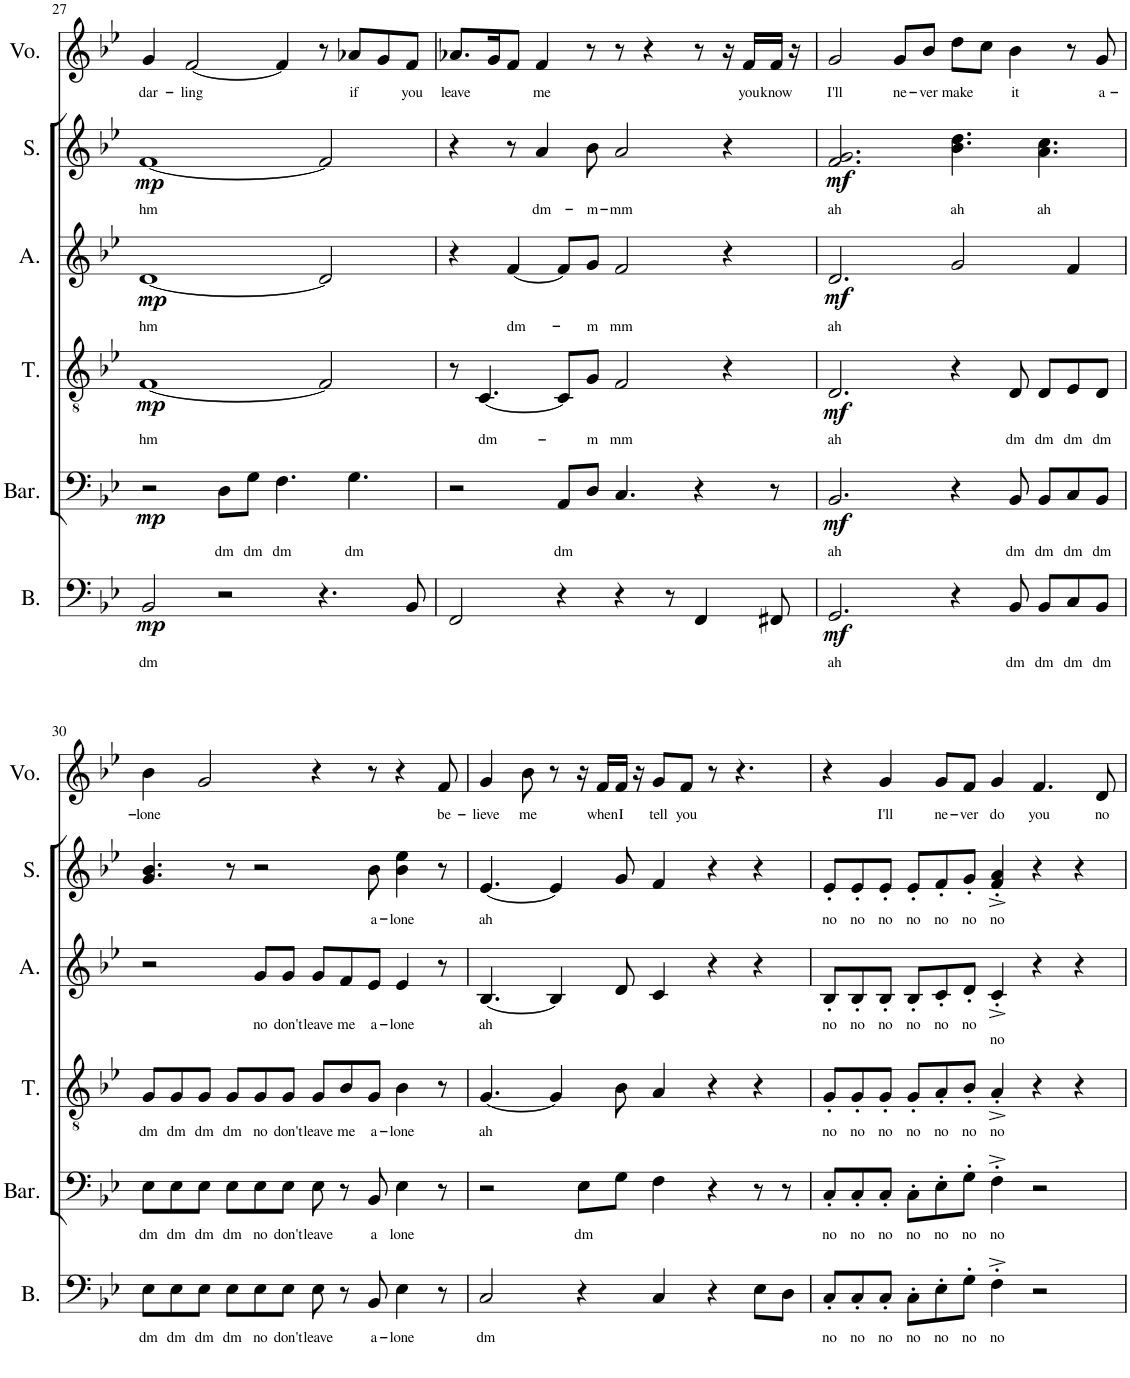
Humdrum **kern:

**kern	**text	**dynam	**kern	**text	**dynam	**kern	**text	**dynam	**kern	**text	**dynam	**kern	**text	**dynam	**kern	**text
*part6	*part6	*part6	*part5	*part5	*part5	*part4	*part4	*part4	*part3	*part3	*part3	*part2	*part2	*part2	*part1	*part1
*staff6	*staff6	*staff6	*staff5	*staff5	*staff5	*staff4	*staff4	*staff4	*staff3	*staff3	*staff3	*staff2	*staff2	*staff2	*staff1	*staff1
*I"Bass	*	*	*I"Baritone	*	*	*I"Tenor	*	*	*I"Alto	*	*	*I"Soprano	*	*	*I"Voice	*
*I'B.	*	*	*I'Bar.	*	*	*I'T.	*	*	*I'A.	*	*	*I'S.	*	*	*I'Vo.	*
!!LO:PB:g=z
*clefF4	*	*	*clefF4	*	*	*clefGv2	*	*	*clefG2	*	*	*clefG2	*	*	*clefG2	*
*k[b-e-]	*	*	*k[b-e-]	*	*	*k[b-e-]	*	*	*k[b-e-]	*	*	*k[b-e-]	*	*	*k[b-e-]	*
*M12/8	*	*	*M12/8	*	*	*M12/8	*	*	*M12/8	*	*	*M12/8	*	*	*M12/8	*
=27	=27	=27	=27	=27	=27	=27	=27	=27	=27	=27	=27	=27	=27	=27	=27	=27
!	!LO:LY:b	!LO:DY:b	!	!	!LO:DY:b	!	!LO:LY:b	!LO:DY:b	!	!LO:LY:b	!LO:DY:b	!	!LO:LY:b	!LO:DY:b	!	!LO:LY:b
2BB-/	dm	mp	2r	.	mp	[1F	hm	mp	[1d	hm	mp	[1f	hm	mp	4g/	dar-
!	!	!	!	!	!	!	!	!	!	!	!	!	!	!	!	!LO:LY:b
.	.	.	.	.	.	.	.	.	.	.	.	.	.	.	[2f/	-ling
!	!	!	!	!LO:LY:b	!	!	!	!	!	!	!	!	!	!	!	!
2r	.	.	8D\L	dm	.	.	.	.	.	.	.	.	.	.	.	.
!	!	!	!	!LO:LY:b	!	!	!	!	!	!	!	!	!	!	!	!
.	.	.	8G\J	dm	.	.	.	.	.	.	.	.	.	.	.	.
!	!	!	!	!LO:LY:b	!	!	!	!	!	!	!	!	!	!	!	!
.	.	.	4.F\	dm	.	.	.	.	.	.	.	.	.	.	4f/]	.
4.r	.	.	.	.	.	2F/]	.	.	2d/]	.	.	2f/]	.	.	8r	.
!	!	!	!	!LO:LY:b	!	!	!	!	!	!	!	!	!	!	!	!LO:LY:b
.	.	.	4.G\	dm	.	.	.	.	.	.	.	.	.	.	8a-X/L	if
.	.	.	.	.	.	.	.	.	.	.	.	.	.	.	8g/	.
!	!	!	!	!	!	!	!	!	!	!	!	!	!	!	!	!LO:LY:b
8BB-/	.	.	.	.	.	.	.	.	.	.	.	.	.	.	8f/J	you
=28	=28	=28	=28	=28	=28	=28	=28	=28	=28	=28	=28	=28	=28	=28	=28	=28
!	!	!	!	!	!	!	!	!	!	!	!	!	!	!	!	!LO:LY:b
2FF/	.	.	2r	.	.	8r	.	.	4r	.	.	4r	.	.	8.a-X/L	leave
!	!	!	!	!	!	!	!LO:LY:b	!	!	!	!	!	!	!	!	!
.	.	.	.	.	.	[4.C/	dm-	.	.	.	.	.	.	.	.	.
.	.	.	.	.	.	.	.	.	.	.	.	.	.	.	16g/K	.
!	!	!	!	!	!	!	!	!	!	!LO:LY:b	!	!	!	!	!	!
.	.	.	.	.	.	.	.	.	[4f/	dm-	.	8r	.	.	8f/J	.
!	!	!	!	!	!	!	!	!	!	!	!	!	!LO:LY:b	!	!	!LO:LY:b
.	.	.	.	.	.	.	.	.	.	.	.	4a/	dm-	.	4f/	me
!	!	!	!	!LO:LY:b	!	!	!	!	!	!	!	!	!	!	!	!
4r	.	.	8AA/L	dm	.	8C/L]	.	.	8f/L]	.	.	.	.	.	.	.
!	!	!	!	!	!	!	!LO:LY:b	!	!	!LO:LY:b	!	!	!LO:LY:b	!	!	!
.	.	.	8D/J	.	.	8G/J	-m	.	8g/J	m	.	8b-\	-m-	.	8r	.
!	!	!	!	!	!	!	!LO:LY:b	!	!	!LO:LY:b	!	!	!LO:LY:b	!	!	!
4r	.	.	4.C/	.	.	2F/	mm	.	2f/	mm	.	2a/	-mm	.	8r	.
.	.	.	.	.	.	.	.	.	.	.	.	.	.	.	4r	.
8r	.	.	.	.	.	.	.	.	.	.	.	.	.	.	.	.
4FF/	.	.	4r	.	.	.	.	.	.	.	.	.	.	.	8r	.
.	.	.	.	.	.	4r	.	.	4r	.	.	4r	.	.	16r	.
!	!	!	!	!	!	!	!	!	!	!	!	!	!	!	!	!LO:LY:b
.	.	.	.	.	.	.	.	.	.	.	.	.	.	.	16f/LL	you
!	!	!	!	!	!	!	!	!	!	!	!	!	!	!	!	!LO:LY:b
8FF#X/	.	.	8r	.	.	.	.	.	.	.	.	.	.	.	16f/JJ	know
.	.	.	.	.	.	.	.	.	.	.	.	.	.	.	16r	.
=29	=29	=29	=29	=29	=29	=29	=29	=29	=29	=29	=29	=29	=29	=29	=29	=29
!	!LO:LY:b	!LO:DY:b	!	!LO:LY:b	!LO:DY:b	!	!LO:LY:b	!LO:DY:b	!	!LO:LY:b	!LO:DY:b	!	!LO:LY:b	!LO:DY:b	!	!LO:LY:b
2.GG/	ah	mf	2.BB-/	ah	mf	2.D/	ah	mf	2.d/	ah	mf	2.f/ 2.g/	ah	mf	2g/	I'll
!	!	!	!	!	!	!	!	!	!	!	!	!	!	!	!	!LO:LY:b
.	.	.	.	.	.	.	.	.	.	.	.	.	.	.	8g/L	ne-
!	!	!	!	!	!	!	!	!	!	!	!	!	!	!	!	!LO:LY:b
.	.	.	.	.	.	.	.	.	.	.	.	.	.	.	8b-/J	-ver
!	!	!	!	!	!	!	!	!	!	!	!	!	!LO:LY:b	!	!	!LO:LY:b
4r	.	.	4r	.	.	4r	.	.	2g/	.	.	4.b-\ 4.dd\	ah	.	8dd\L	make
.	.	.	.	.	.	.	.	.	.	.	.	.	.	.	8cc\J	.
!	!LO:LY:b	!	!	!LO:LY:b	!	!	!LO:LY:b	!	!	!	!	!	!	!	!	!LO:LY:b
8BB-/	dm	.	8BB-/	dm	.	8D/	dm	.	.	.	.	.	.	.	4b-\	it
!	!LO:LY:b	!	!	!LO:LY:b	!	!	!LO:LY:b	!	!	!	!	!	!LO:LY:b	!	!	!
8BB-/L	dm	.	8BB-/L	dm	.	8D/L	dm	.	.	.	.	4.a\ 4.cc\	ah	.	.	.
!	!LO:LY:b	!	!	!LO:LY:b	!	!	!LO:LY:b	!	!	!	!	!	!	!	!	!
8C/	dm	.	8C/	dm	.	8E-/	dm	.	4f/	.	.	.	.	.	8r	.
!	!LO:LY:b	!	!	!LO:LY:b	!	!	!LO:LY:b	!	!	!	!	!	!	!	!	!LO:LY:b
8BB-/J	dm	.	8BB-/J	dm	.	8D/J	dm	.	.	.	.	.	.	.	8g/	a-
!!LO:LB:g=z
=30	=30	=30	=30	=30	=30	=30	=30	=30	=30	=30	=30	=30	=30	=30	=30	=30
!	!LO:LY:b	!	!	!LO:LY:b	!	!	!LO:LY:b	!	!	!	!	!	!	!	!	!LO:LY:b
8E-\L	dm	.	8E-\L	dm	.	8G/L	dm	.	2r	.	.	4.g/ 4.b-/	.	.	4b-\	-lone
!	!LO:LY:b	!	!	!LO:LY:b	!	!	!LO:LY:b	!	!	!	!	!	!	!	!	!
8E-\	dm	.	8E-\	dm	.	8G/	dm	.	.	.	.	.	.	.	.	.
!	!LO:LY:b	!	!	!LO:LY:b	!	!	!LO:LY:b	!	!	!	!	!	!	!	!	!
8E-\J	dm	.	8E-\J	dm	.	8G/J	dm	.	.	.	.	.	.	.	2g/	.
!	!LO:LY:b	!	!	!LO:LY:b	!	!	!LO:LY:b	!	!	!	!	!	!	!	!	!
8E-\L	dm	.	8E-\L	dm	.	8G/L	dm	.	.	.	.	8r	.	.	.	.
!	!LO:LY:b	!	!	!LO:LY:b	!	!	!LO:LY:b	!	!	!LO:LY:b	!	!	!	!	!	!
8E-\	no	.	8E-\	no	.	8G/	no	.	8g/L	no	.	2r	.	.	.	.
!	!LO:LY:b	!	!	!LO:LY:b	!	!	!LO:LY:b	!	!	!LO:LY:b	!	!	!	!	!	!
8E-\J	don't	.	8E-\J	don't	.	8G/J	don't	.	8g/J	don't	.	.	.	.	.	.
!	!LO:LY:b	!	!	!LO:LY:b	!	!	!LO:LY:b	!	!	!LO:LY:b	!	!	!	!	!	!
8E-\	leave	.	8E-\	leave	.	8G/L	leave	.	8g/L	leave	.	.	.	.	4r	.
!	!	!	!	!	!	!	!LO:LY:b	!	!	!LO:LY:b	!	!	!	!	!	!
8r	.	.	8r	.	.	8B-/	me	.	8f/	me	.	.	.	.	.	.
!	!LO:LY:b	!	!	!LO:LY:b	!	!	!LO:LY:b	!	!	!LO:LY:b	!	!	!LO:LY:b	!	!	!
8BB-/	a-	.	8BB-/	a	.	8G/J	a-	.	8e-/J	a-	.	8b-\	a-	.	8r	.
!	!LO:LY:b	!	!	!LO:LY:b	!	!	!LO:LY:b	!	!	!LO:LY:b	!	!	!LO:LY:b	!	!	!
4E-\	-lone	.	4E-\	lone	.	4B-\	-lone	.	4e-/	-lone	.	4b-\ 4ee-\	-lone	.	4r	.
!	!	!	!	!	!	!	!	!	!	!	!	!	!	!	!	!LO:LY:b
8r	.	.	8r	.	.	8r	.	.	8r	.	.	8r	.	.	8f/	be-
=31	=31	=31	=31	=31	=31	=31	=31	=31	=31	=31	=31	=31	=31	=31	=31	=31
!	!LO:LY:b	!	!	!	!	!	!LO:LY:b	!	!	!LO:LY:b	!	!	!LO:LY:b	!	!	!LO:LY:b
2C/	dm	.	2r	.	.	[4.G/	ah	.	[4.B-/	ah	.	[4.e-/	ah	.	4g/	-lieve
!	!	!	!	!	!	!	!	!	!	!	!	!	!	!	!	!LO:LY:b
.	.	.	.	.	.	.	.	.	.	.	.	.	.	.	8b-\	me
.	.	.	.	.	.	4G/]	.	.	4B-/]	.	.	4e-/]	.	.	8r	.
!	!	!	!	!LO:LY:b	!	!	!	!	!	!	!	!	!	!	!	!
4r	.	.	8E-\L	dm	.	.	.	.	.	.	.	.	.	.	16r	.
!	!	!	!	!	!	!	!	!	!	!	!	!	!	!	!	!LO:LY:b
.	.	.	.	.	.	.	.	.	.	.	.	.	.	.	16f/LL	when
!	!	!	!	!	!	!	!	!	!	!	!	!	!	!	!	!LO:LY:b
.	.	.	8G\J	.	.	8B-\	.	.	8d/	.	.	8g/	.	.	16f/JJ	I
.	.	.	.	.	.	.	.	.	.	.	.	.	.	.	16r	.
!	!	!	!	!	!	!	!	!	!	!	!	!	!	!	!	!LO:LY:b
4C/	.	.	4F\	.	.	4A/	.	.	4c/	.	.	4f/	.	.	8g/L	tell
!	!	!	!	!	!	!	!	!	!	!	!	!	!	!	!	!LO:LY:b
.	.	.	.	.	.	.	.	.	.	.	.	.	.	.	8f/J	you
4r	.	.	4r	.	.	4r	.	.	4r	.	.	4r	.	.	8r	.
.	.	.	.	.	.	.	.	.	.	.	.	.	.	.	4.r	.
8E-\L	.	.	8r	.	.	4r	.	.	4r	.	.	4r	.	.	.	.
8D\J	.	.	8r	.	.	.	.	.	.	.	.	.	.	.	.	.
=32	=32	=32	=32	=32	=32	=32	=32	=32	=32	=32	=32	=32	=32	=32	=32	=32
!	!LO:LY:b	!	!	!LO:LY:b	!	!	!LO:LY:b	!	!	!LO:LY:b	!	!	!LO:LY:b	!	!	!
8C'/L	no	.	8C'/L	no	.	8G'/L	no	.	8B-'/L	no	.	8e-'/L	no	.	4r	.
!	!LO:LY:b	!	!	!LO:LY:b	!	!	!LO:LY:b	!	!	!LO:LY:b	!	!	!LO:LY:b	!	!	!
8C'/	no	.	8C'/	no	.	8G'/	no	.	8B-'/	no	.	8e-'/	no	.	.	.
!	!LO:LY:b	!	!	!LO:LY:b	!	!	!LO:LY:b	!	!	!LO:LY:b	!	!	!LO:LY:b	!	!	!LO:LY:b
8C'/J	no	.	8C'/J	no	.	8G'/J	no	.	8B-'/J	no	.	8e-'/J	no	.	4g/	I'll
!	!LO:LY:b	!	!	!LO:LY:b	!	!	!LO:LY:b	!	!	!LO:LY:b	!	!	!LO:LY:b	!	!	!
8C'\L	no	.	8C'\L	no	.	8G'/L	no	.	8B-'/L	no	.	8e-'/L	no	.	.	.
!	!LO:LY:b	!	!	!LO:LY:b	!	!	!LO:LY:b	!	!	!LO:LY:b	!	!	!LO:LY:b	!	!	!LO:LY:b
8E-'\	no	.	8E-'\	no	.	8A'/	no	.	8c'/	no	.	8f'/	no	.	8g/L	ne-
!	!LO:LY:b	!	!	!LO:LY:b	!	!	!LO:LY:b	!	!	!LO:LY:b	!	!	!LO:LY:b	!	!	!LO:LY:b
8G'\J	no	.	8G'\J	no	.	8B-'/J	no	.	8d'/J	no	.	8g'/J	no	.	8f/J	-ver
!	!LO:LY:b	!	!	!LO:LY:b	!	!	!LO:LY:b	!	!	!LO:LY:b	!	!	!LO:LY:b	!	!	!LO:LY:b
4F'^\	no	.	4F'^\	no	.	4A'^/	no	.	4c'^/	no	.	4f/'^ 4a/'^	no	.	4g/	do
!	!	!	!	!	!	!	!	!	!	!	!	!	!	!	!	!LO:LY:b
2r	.	.	2r	.	.	4r	.	.	4r	.	.	4r	.	.	4.f/	you
.	.	.	.	.	.	4r	.	.	4r	.	.	4r	.	.	.	.
!	!	!	!	!	!	!	!	!	!	!	!	!	!	!	!	!LO:LY:b
.	.	.	.	.	.	.	.	.	.	.	.	.	.	.	8d/	no
=	=	=	=	=	=	=	=	=	=	=	=	=	=	=	=	=
*-	*-	*-	*-	*-	*-	*-	*-	*-	*-	*-	*-	*-	*-	*-	*-	*-
